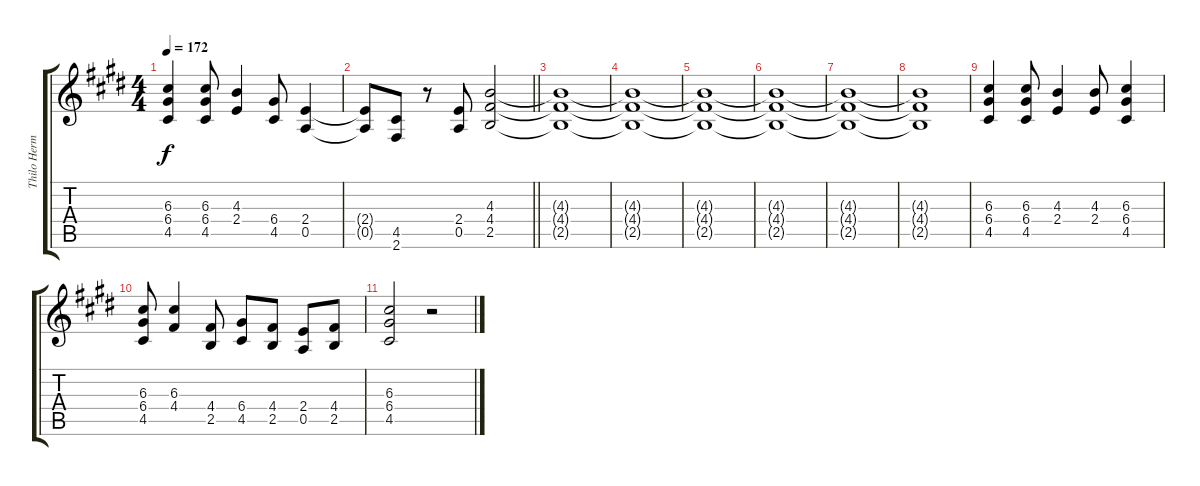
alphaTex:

\track ("Thilo Hermann" "Thilo Herm") {instrument distortionguitar}
\staff {score tabs}
\tuning (E4 B3 G3 D3 A2 E2) {hide}
\ts (4 4)
\tempo 172
\clef g2
\ks c#minor
(6.3 6.4 4.5).4{dy f} (6.3 6.4 4.5).8 (4.3 2.4).4 (6.4 4.5).8 (2.4 0.5).4 |
\barLineRight lightlight
(2.4{t} 0.5{t}).8 (4.5 2.6).8 r.8 (2.4 0.5).8 (4.3 4.4 2.5).2 |
(4.3{t} 4.4{t} 2.5{t}).1 |
(4.3{t} 4.4{t} 2.5{t}).1 |
(4.3{t} 4.4{t} 2.5{t}).1 |
(4.3{t} 4.4{t} 2.5{t}).1 |
(4.3{t} 4.4{t} 2.5{t}).1 |
(4.3{t} 4.4{t} 2.5{t}).1 |
(6.3 6.4 4.5).4 (6.3 6.4 4.5).8 (4.3 2.4).4 (4.3 2.4).8 (6.3 6.4 4.5).4 |
(6.3 6.4 4.5).8 (6.3 4.4).4 (4.4 2.5).8 (6.4 4.5).8 (4.4 2.5).8 (2.4 0.5).8 (4.4 2.5).8 |
(6.3 6.4 4.5).2 r.2
